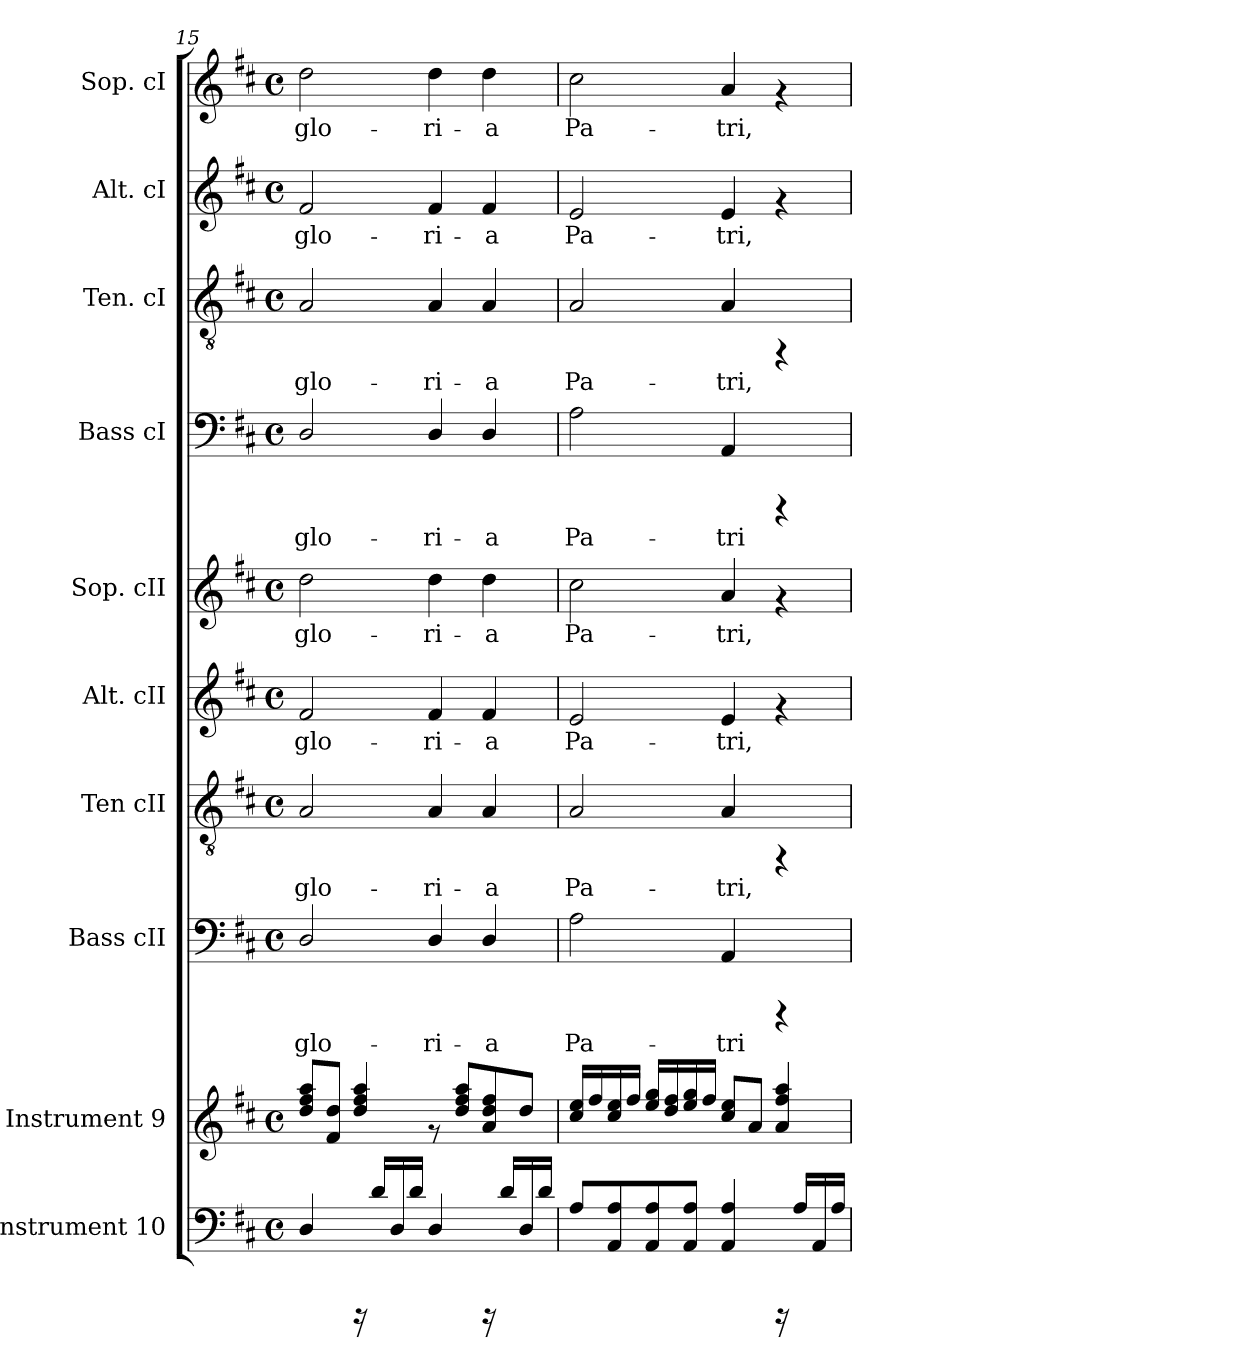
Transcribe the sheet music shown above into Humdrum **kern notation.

**kern	**kern	**kern	**text	**kern	**text	**kern	**text	**kern	**text	**kern	**text	**kern	**text	**kern	**text	**kern	**text
*part10	*part9	*part8	*part8	*part7	*part7	*part6	*part6	*part5	*part5	*part4	*part4	*part3	*part3	*part2	*part2	*part1	*part1
*staff10	*staff9	*staff8	*staff8	*staff7	*staff7	*staff6	*staff6	*staff5	*staff5	*staff4	*staff4	*staff3	*staff3	*staff2	*staff2	*staff1	*staff1
*I"Instrument 10	*I"Instrument 9	*I"Bass cII	*	*I"Ten cII	*	*I"Alt. cII	*	*I"Sop. cII	*	*I"Bass cI	*	*I"Ten. cI	*	*I"Alt. cI	*	*I"Sop. cI	*
*	*	*I'Bass cII	*	*I'Ten cII	*	*I'Alt. cII	*	*I'Sop. cII	*	*I'Bass cI	*	*I'Ten. cI	*	*I'Alt. cI	*	*I'Sop. cI	*
*clefF4	*clefG2	*clefF4	*	*clefGv2	*	*clefG2	*	*clefG2	*	*clefF4	*	*clefGv2	*	*clefG2	*	*clefG2	*
*k[f#c#]	*k[f#c#]	*k[f#c#]	*	*k[f#c#]	*	*k[f#c#]	*	*k[f#c#]	*	*k[f#c#]	*	*k[f#c#]	*	*k[f#c#]	*	*k[f#c#]	*
*D:	*D:	*D:	*	*D:	*	*D:	*	*D:	*	*D:	*	*D:	*	*D:	*	*D:	*
*M4/4	*M4/4	*M4/4	*	*M4/4	*	*M4/4	*	*M4/4	*	*M4/4	*	*M4/4	*	*M4/4	*	*M4/4	*
*met(c)	*met(c)	*met(c)	*	*met(c)	*	*met(c)	*	*met(c)	*	*met(c)	*	*met(c)	*	*met(c)	*	*met(c)	*
=15	=15	=15	=15	=15	=15	=15	=15	=15	=15	=15	=15	=15	=15	=15	=15	=15	=15
!	!	!	!LO:LY:b:cj	!	!LO:LY:b:cj	!	!LO:LY:b:cj	!	!LO:LY:b:cj	!	!LO:LY:b:cj	!	!LO:LY:b:cj	!	!LO:LY:b:cj	!	!LO:LY:b:cj
4D/	8aa/ 8ff#/ 8dd/L	2D/	glo-	2A/	glo-	2f#/	glo-	2dd\	glo-	2D/	glo-	2A/	glo-	2f#/	glo-	2dd\	glo-
.	8dd/ 8f#/J	.	.	.	.	.	.	.	.	.	.	.	.	.	.	.	.
16rBBBB	4aa/ 4ff#/ 4dd/	.	.	.	.	.	.	.	.	.	.	.	.	.	.	.	.
16d/L	.	.	.	.	.	.	.	.	.	.	.	.	.	.	.	.	.
16D/	.	.	.	.	.	.	.	.	.	.	.	.	.	.	.	.	.
16d/J	.	.	.	.	.	.	.	.	.	.	.	.	.	.	.	.	.
!	!	!	!LO:LY:b:cj	!	!LO:LY:b:cj	!	!LO:LY:b:cj	!	!LO:LY:b:cj	!	!LO:LY:b:cj	!	!LO:LY:b:cj	!	!LO:LY:b:cj	!	!LO:LY:b:cj
4D/	8rf	4D/	-ri-	4A/	-ri-	4f#/	-ri-	4dd\	-ri-	4D/	-ri-	4A/	-ri-	4f#/	-ri-	4dd\	-ri-
.	8aa/ 8ff#/ 8dd/L	.	.	.	.	.	.	.	.	.	.	.	.	.	.	.	.
!	!	!	!LO:LY:b:cj	!	!LO:LY:b:cj	!	!LO:LY:b:cj	!	!LO:LY:b:cj	!	!LO:LY:b:cj	!	!LO:LY:b:cj	!	!LO:LY:b:cj	!	!LO:LY:b:cj
16rBBBB	8ff#/ 8dd/ 8a/	4D/	-a	4A/	-a	4f#/	-a	4dd\	-a	4D/	-a	4A/	-a	4f#/	-a	4dd\	-a
16d/L	.	.	.	.	.	.	.	.	.	.	.	.	.	.	.	.	.
16D/	8dd/J	.	.	.	.	.	.	.	.	.	.	.	.	.	.	.	.
16d/J	.	.	.	.	.	.	.	.	.	.	.	.	.	.	.	.	.
=16	=16	=16	=16	=16	=16	=16	=16	=16	=16	=16	=16	=16	=16	=16	=16	=16	=16
!	!	!	!LO:LY:b:cj	!	!LO:LY:b:cj	!	!LO:LY:b:cj	!	!LO:LY:b:cj	!	!LO:LY:b:cj	!	!LO:LY:b:cj	!	!LO:LY:b:cj	!	!LO:LY:b:cj
8A/L	16ee/ 16cc#/L	2A\	Pa-	2A/	Pa-	2e/	Pa-	2cc#\	Pa-	2A\	Pa-	2A/	Pa-	2e/	Pa-	2cc#\	Pa-
.	16ff#/	.	.	.	.	.	.	.	.	.	.	.	.	.	.	.	.
8AA/ 8A/	16ee/ 16cc#/	.	.	.	.	.	.	.	.	.	.	.	.	.	.	.	.
.	16ff#/J	.	.	.	.	.	.	.	.	.	.	.	.	.	.	.	.
8A/ 8AA/	16gg/ 16ee/L	.	.	.	.	.	.	.	.	.	.	.	.	.	.	.	.
.	16ff#/ 16dd/	.	.	.	.	.	.	.	.	.	.	.	.	.	.	.	.
8A/ 8AA/J	16gg/ 16ee/	.	.	.	.	.	.	.	.	.	.	.	.	.	.	.	.
.	16ff#/J	.	.	.	.	.	.	.	.	.	.	.	.	.	.	.	.
!	!	!	!LO:LY:b:cj	!	!LO:LY:b:cj	!	!LO:LY:b:cj	!	!LO:LY:b:cj	!	!LO:LY:b:cj	!	!LO:LY:b:cj	!	!LO:LY:b:cj	!	!LO:LY:b:cj
4A/ 4AA/	8ee/ 8cc#/L	4AA/	-tri	4A/	-tri,	4e/	-tri,	4a/	-tri,	4AA/	-tri	4A/	-tri,	4e/	-tri,	4a/	-tri,
.	8a/J	.	.	.	.	.	.	.	.	.	.	.	.	.	.	.	.
16rBBBB	4aa/ 4ff#/ 4a/	4rCCC	.	4rFF	.	4rf	.	4rf	.	4rCCC	.	4rFF	.	4rf	.	4rf	.
16A/L	.	.	.	.	.	.	.	.	.	.	.	.	.	.	.	.	.
16AA/	.	.	.	.	.	.	.	.	.	.	.	.	.	.	.	.	.
16A/J	.	.	.	.	.	.	.	.	.	.	.	.	.	.	.	.	.
=	=	=	=	=	=	=	=	=	=	=	=	=	=	=	=	=	=
*-	*-	*-	*-	*-	*-	*-	*-	*-	*-	*-	*-	*-	*-	*-	*-	*-	*-
